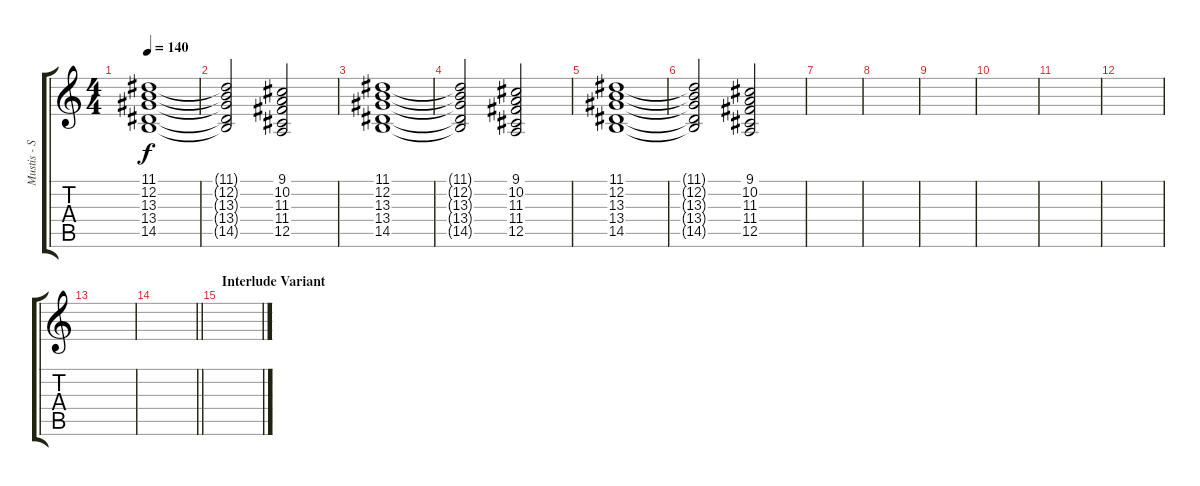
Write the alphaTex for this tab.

\track ("Mustis - Synth Strings" "Mustis - S") {instrument synthstrings1}
\staff {score tabs}
\tuning (E4 B3 G3 D3 A2 E2) {hide}
\ts (4 4)
\tempo 140
\clef g2
\ks c
(11.1 12.2 13.3 13.4 14.5).1{dy f} |
(11.1{t} 12.2{t} 13.3{t} 13.4{t} 14.5{t}).2 (9.1 10.2 11.3 11.4 12.5).2 |
(11.1 12.2 13.3 13.4 14.5).1 |
(11.1{t} 12.2{t} 13.3{t} 13.4{t} 14.5{t}).2 (9.1 10.2 11.3 11.4 12.5).2 |
(11.1 12.2 13.3 13.4 14.5).1 |
(11.1{t} 12.2{t} 13.3{t} 13.4{t} 14.5{t}).2 (9.1 10.2 11.3 11.4 12.5).2 |
|
|
|
|
|
|
|
\barLineRight lightlight
|
\section ("" "Interlude Variant")
